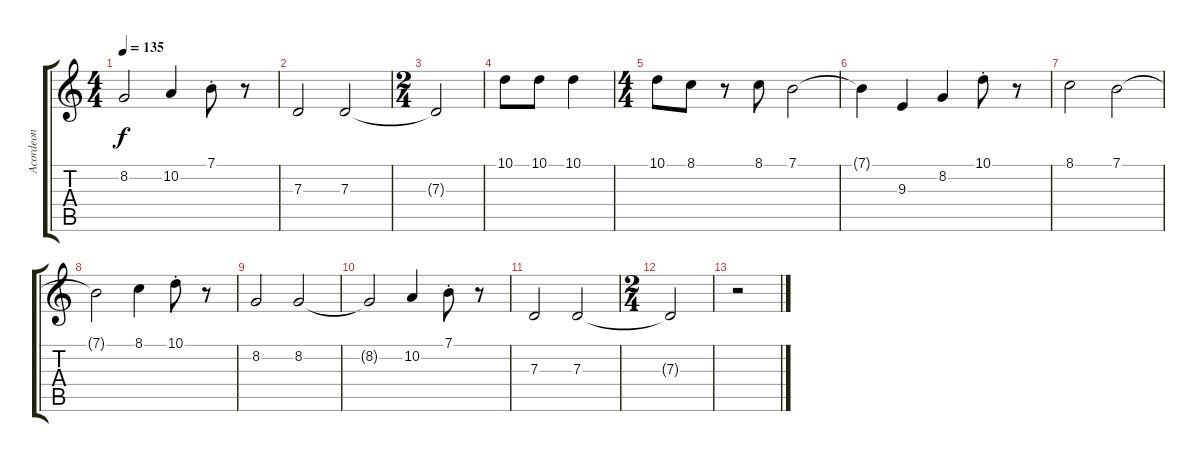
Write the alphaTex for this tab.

\track ("Acordeon" "Acordeon") {instrument accordion}
\staff {score tabs}
\tuning (E4 B3 G3 D3 A2 E2) {hide}
\ts (4 4)
\tempo 135
\clef g2
\ks c
8.2{t}.2{dy f} 10.2.4 7.1{st}.8 r.8 |
7.3.2 7.3.2 |
\ts (2 4)
7.3{t}.2 |
10.1.8 10.1.8 10.1.4 |
\ts (4 4)
10.1.8 8.1.8 r.8 8.1.8 7.1.2 |
7.1{t}.4 9.3.4 8.2.4 10.1{st}.8 r.8 |
8.1.2 7.1.2 |
7.1{t}.2 8.1.4 10.1{st}.8 r.8 |
8.2.2 8.2.2 |
8.2{t}.2 10.2.4 7.1{st}.8 r.8 |
7.3.2 7.3.2 |
\ts (2 4)
7.3{t}.2 |
r.2
